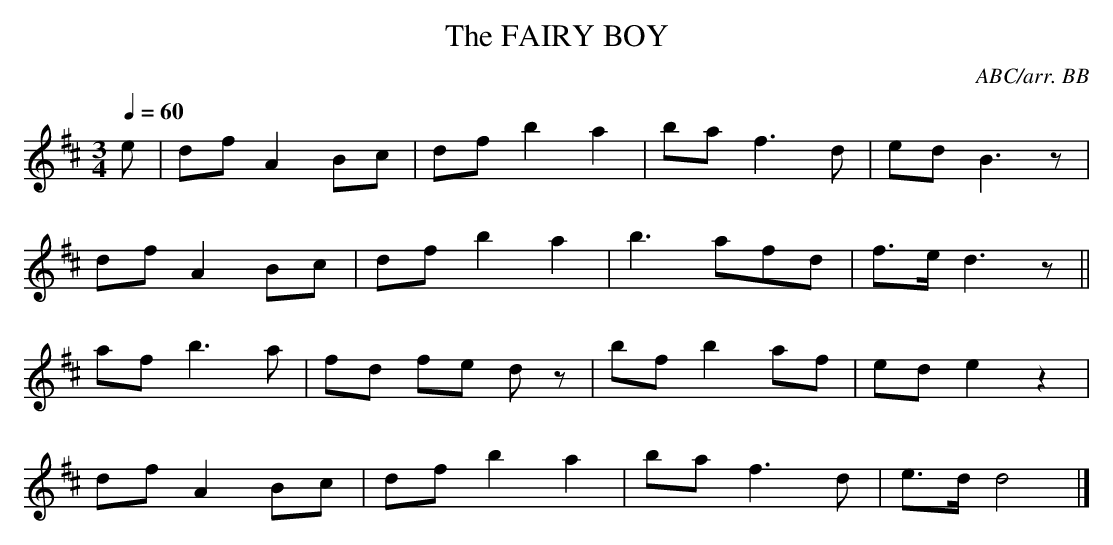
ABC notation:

X:1
T:FAIRY BOY, The
C:ABC/arr. BB
M:3/4
Q:1/4=60
K:D % source key = Bb
e|df A2 Bc|df b2 a2|ba f3d|ed B3z|
df A2 Bc|df b2 a2|b3 afd|f>e d3z ||
af b3a|fd fe dz|bf b2 af|ed e2 z2|
df A2 Bc|df b2 a2|ba f3d|e>d d4 |]
